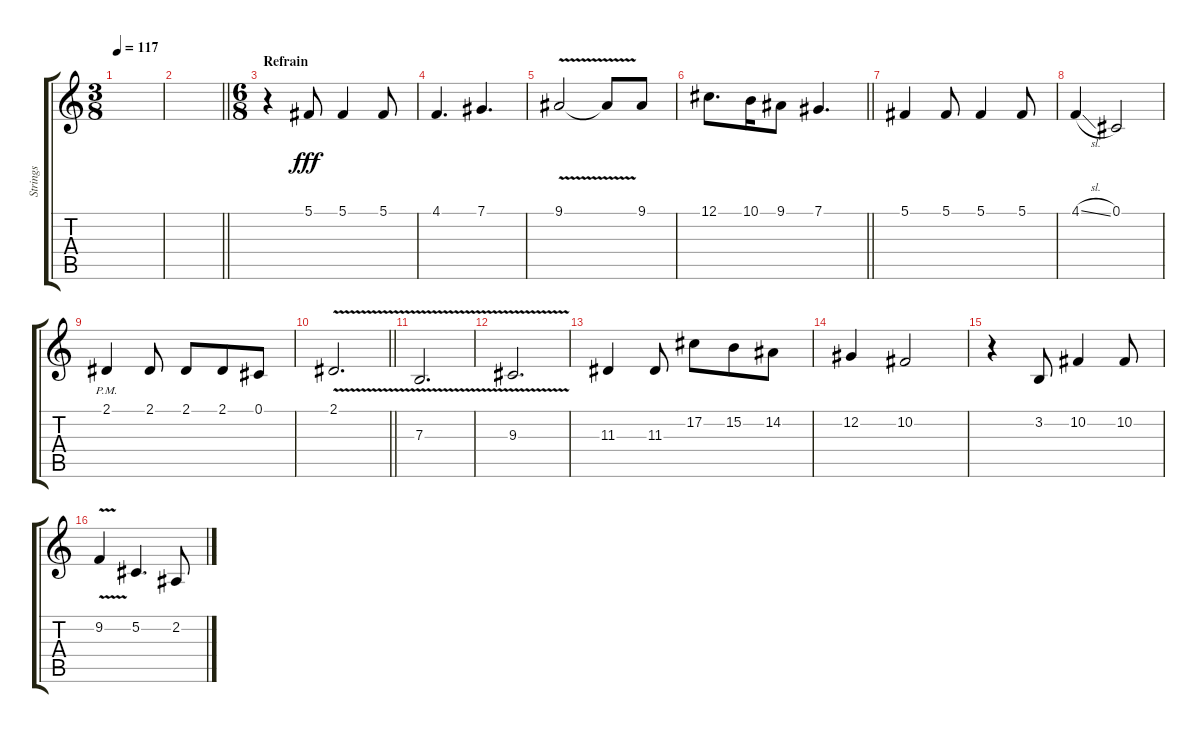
\track ("Strings" "Strings") {instrument lead1square}
\staff {score tabs}
\tuning (Db4 Ab3 E3 B2 Gb2 B1) {hide}
\ts (3 8)
\tempo 117
\clef g2
\ks c
|
\barLineRight lightlight
|
\ts (6 8)
\section ("" "Refrain ")
r.4{volume 16 instrument lead1square} 5.1.8{dy fff} 5.1.4 5.1.8 |
4.1.4{d} 7.1.4{d} |
9.1{v}.2 9.1{t}.8 9.1.8 |
\barLineRight lightlight
12.1.8{d} 10.1.16 9.1.8 7.1.4{d} |
5.1.4 5.1.8 5.1.4 5.1.8 |
4.1{sl}.4 0.1.2 |
2.1{pm}.4 2.1.8 2.1.8 2.1.8 0.1.8 |
\barLineRight lightlight
2.1{v}.2{d} |
7.3{v}.2{d} |
9.3{v}.2{d} |
11.3.4 11.3.8 17.2.8 15.2.8 14.2.8 |
12.2.4 10.2.2 |
r.4 3.2.8 10.2.4 10.2.8 |
9.2{v}.4 5.2.4{d} 2.2.8
